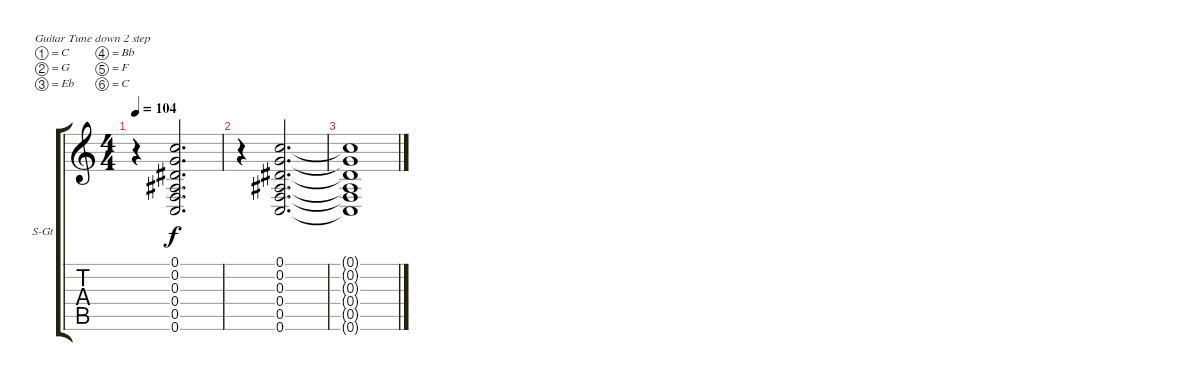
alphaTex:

\bracketExtendMode groupsimilarinstruments
\firstSystemTrackNameOrientation horizontal
\otherSystemsTrackNameOrientation horizontal
\track ("Gunshot" "S-Gt") {instrument gunshot}
\staff {score tabs}
\tuning (C4 G3 Eb3 Bb2 F2 C2)
\displaytranspose 12
\ts (4 4)
\tempo 104
\clef g2
\ks c
r.4{dy f} (0.1 0.2 0.3 0.4 0.5 0.6).2{d} |
r.4 (0.1 0.2 0.3 0.4 0.5 0.6).2{d} |
(0.1{t} 0.2{t} 0.3{t} 0.4{t} 0.5{t} 0.6{t}).1
